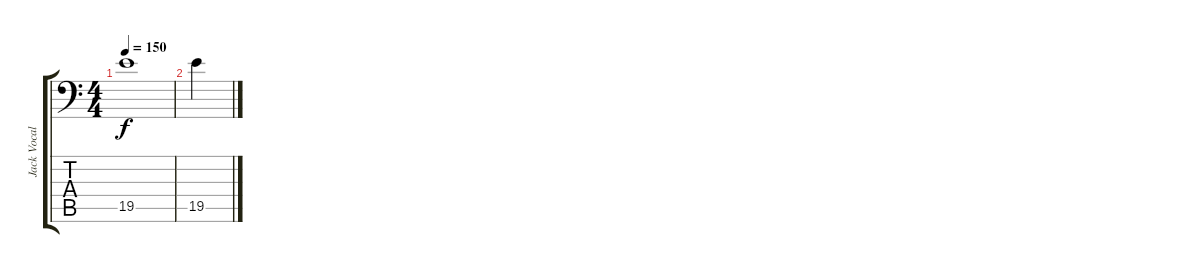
\track ("Jack Vocals" "Jack Vocal") {instrument cello}
\staff {score tabs}
\tuning (E4 B3 G3 D3 A2 E1) {hide}
\ts (4 4)
\tempo 150
\clef f4
\ks c
19.5{t}.1{dy f} |
19.5.4
